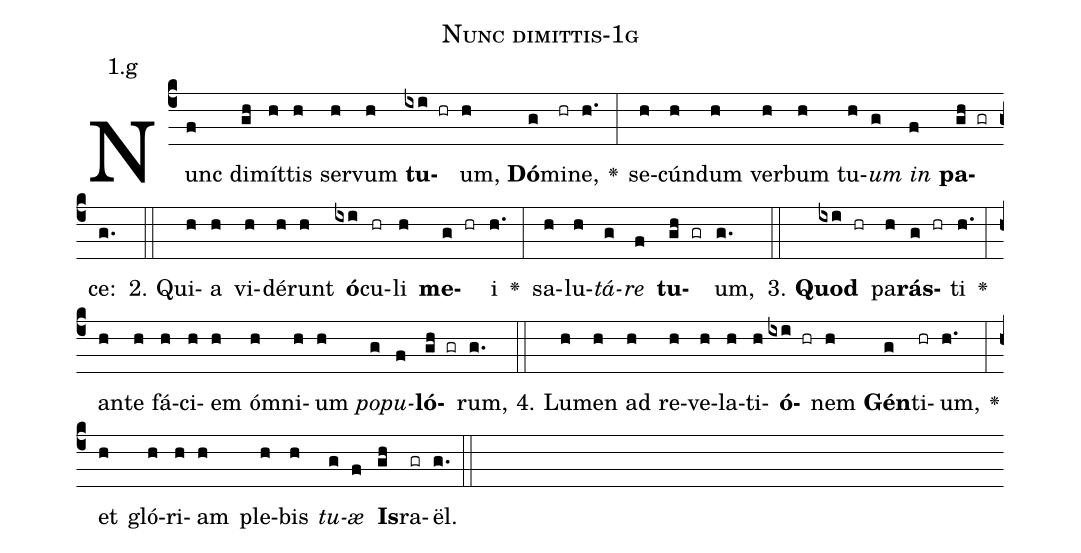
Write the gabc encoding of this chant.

name: Nunc dimittis-1g;
annotation: 1.g;
%%
(c4)Nunc(f) di(gh)mít(h)tis(h) ser(h)vum(h) <b>tu</b>(ixi hr)um,(h) <b>Dó</b>(g)mi(hr)ne,(h.) <v>\greheightstar</v>(:) se(h)cún(h)dum(h) ver(h)bum(h) tu(h)<i>um</i>(g) <i>in</i>(f) <b>pa</b>(gh gr)ce:(g.) (::)
2. Qui(h)a(h) vi(h)dé(h)runt(h) <b>ó</b>(ixi)cu(hr)li(h) <b>me</b>(g hr)i(h.) <v>\greheightstar</v>(:) sa(h)lu(h)<i>tá</i>(g)<i>re</i>(f) <b>tu</b>(gh gr)um,(g.) (::)
3. <b>Quod</b>(ixi hr) pa(h)<b>rás</b>(g hr)ti(h.) <v>\greheightstar</v>(:) an(h)te(h) fá(h)ci(h)em(h) óm(h)ni(h)um(h) <i>po</i>(g)<i>pu</i>(f)<b>ló</b>(gh gr)rum,(g.) (::)
4. Lu(h)men(h) ad(h) re(h)ve(h)la(h)ti(h)<b>ó</b>(ixi hr)nem(h) <b>Gén</b>(g)ti(hr)um,(h.) <v>\greheightstar</v>(:) et(h) gló(h)ri(h)am(h) ple(h)bis(h) <i>tu</i>(g)<i>æ</i>(f) <b>Is</b>(gh)ra(gr)ël.(g.) (::)
